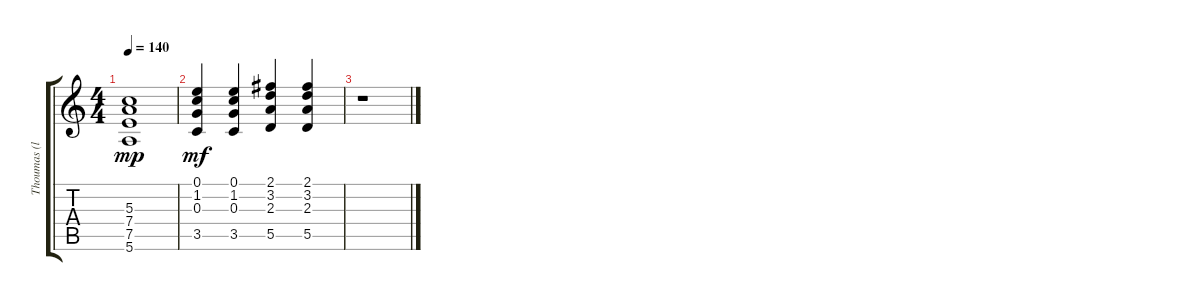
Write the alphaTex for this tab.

\track ("Thoumas (leads)" "Thoumas (l") {instrument brightacousticpiano}
\staff {score tabs}
\tuning (E5 B4 G4 D4 A3 E3) {hide}
\ts (4 4)
\tempo 140
\clef g2
\ks c
(5.3 7.4 7.5 5.6).1{dy mp} |
(0.1 1.2 0.3 3.5).4{dy mf} (0.1 1.2 0.3 3.5).4 (2.1 3.2 2.3 5.5).4 (2.1 3.2 2.3 5.5).4 |
\ks aminor
r.1
